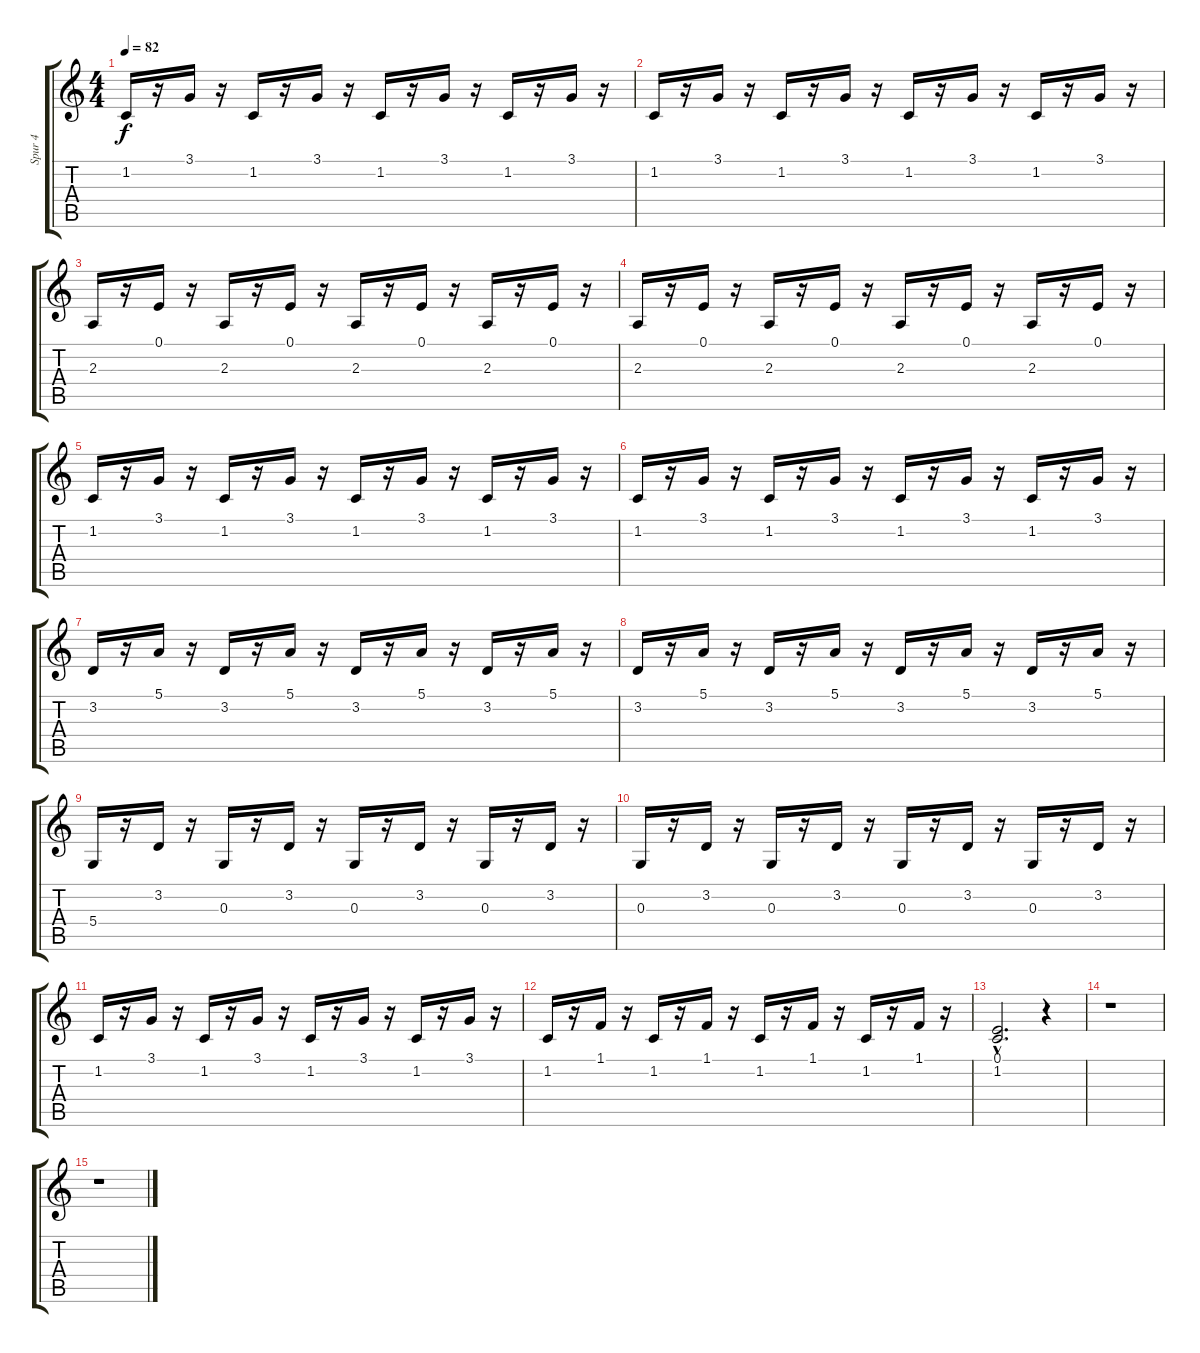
\track ("Spur 4" "Spur 4") {instrument electricgrandpiano}
\staff {score tabs}
\tuning (E4 B3 G3 D3 A2 E2) {hide}
\ts (4 4)
\tempo 82
\clef g2
\ks c
1.2.16{dy f} r.16 3.1.16 r.16 1.2.16 r.16 3.1.16 r.16 1.2.16 r.16 3.1.16 r.16 1.2.16 r.16 3.1.16 r.16 |
1.2.16 r.16 3.1.16 r.16 1.2.16 r.16 3.1.16 r.16 1.2.16 r.16 3.1.16 r.16 1.2.16 r.16 3.1.16 r.16 |
2.3.16 r.16 0.1.16 r.16 2.3.16 r.16 0.1.16 r.16 2.3.16 r.16 0.1.16 r.16 2.3.16 r.16 0.1.16 r.16 |
2.3.16 r.16 0.1.16 r.16 2.3.16 r.16 0.1.16 r.16 2.3.16 r.16 0.1.16 r.16 2.3.16 r.16 0.1.16 r.16 |
1.2.16 r.16 3.1.16 r.16 1.2.16 r.16 3.1.16 r.16 1.2.16 r.16 3.1.16 r.16 1.2.16 r.16 3.1.16 r.16 |
1.2.16 r.16 3.1.16 r.16 1.2.16 r.16 3.1.16 r.16 1.2.16 r.16 3.1.16 r.16 1.2.16 r.16 3.1.16 r.16 |
3.2.16 r.16 5.1.16 r.16 3.2.16 r.16 5.1.16 r.16 3.2.16 r.16 5.1.16 r.16 3.2.16 r.16 5.1.16 r.16 |
3.2.16 r.16 5.1.16 r.16 3.2.16 r.16 5.1.16 r.16 3.2.16 r.16 5.1.16 r.16 3.2.16 r.16 5.1.16 r.16 |
5.4.16 r.16 3.2.16 r.16 0.3.16 r.16 3.2.16 r.16 0.3.16 r.16 3.2.16 r.16 0.3.16 r.16 3.2.16 r.16 |
0.3.16 r.16 3.2.16 r.16 0.3.16 r.16 3.2.16 r.16 0.3.16 r.16 3.2.16 r.16 0.3.16 r.16 3.2.16 r.16 |
1.2.16 r.16 3.1.16 r.16 1.2.16 r.16 3.1.16 r.16 1.2.16 r.16 3.1.16 r.16 1.2.16 r.16 3.1.16 r.16 |
1.2.16 r.16 1.1.16 r.16 1.2.16 r.16 1.1.16 r.16 1.2.16 r.16 1.1.16 r.16 1.2.16 r.16 1.1.16 r.16 |
(0.1{hac} 1.2{hac}).2{d} r.4 |
r.1 |
r.1
